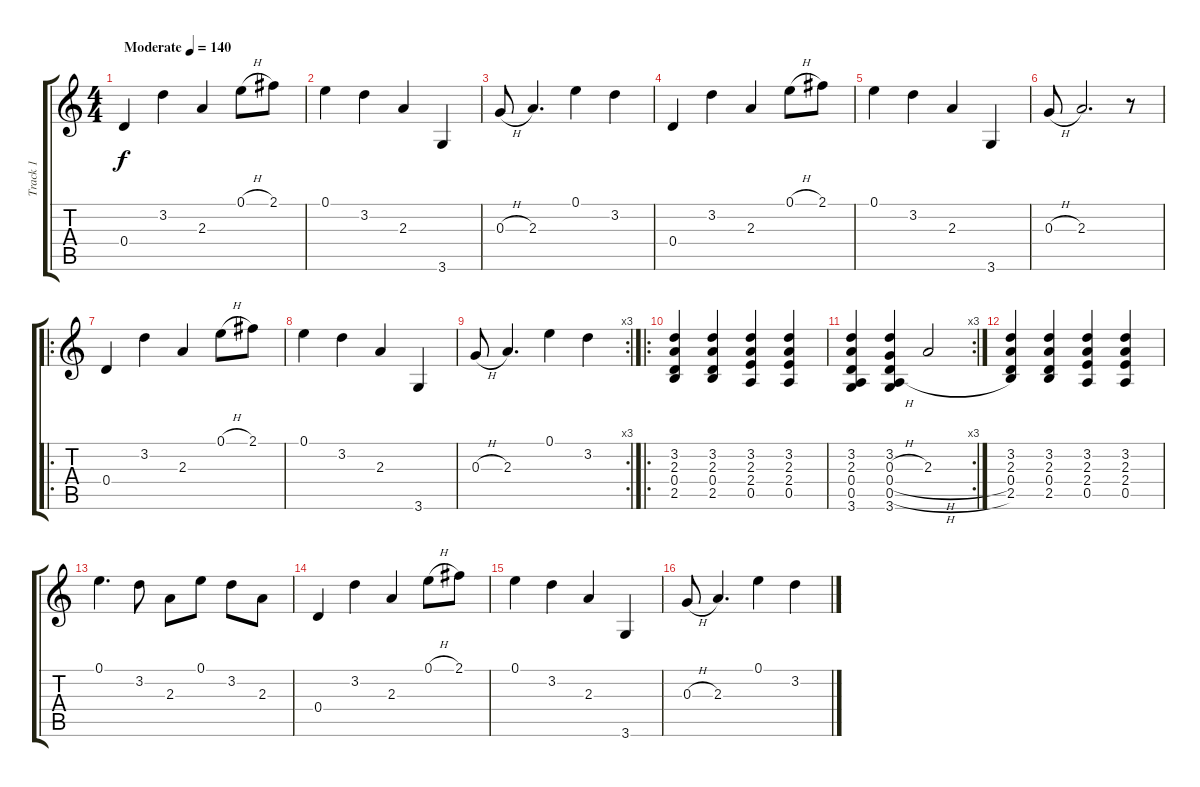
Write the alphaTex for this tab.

\track ("Track 1" "Track 1") {instrument acousticguitarnylon}
\staff {score tabs}
\tuning (E4 B3 G3 D3 A2 E2) {hide}
\ts (4 4)
\tempo (140 "Moderate")
\clef g2
\ks c
0.4.4{dy f instrument acousticguitarnylon} 3.2.4 2.3.4 0.1{h}.8 2.1.8 |
0.1.4 3.2.4 2.3.4 3.6.4 |
0.3{h}.8 2.3.4{d} 0.1.4 3.2.4 |
0.4.4 3.2.4 2.3.4 0.1{h}.8 2.1.8 |
0.1.4 3.2.4 2.3.4 3.6.4 |
0.3{h}.8 2.3.2{d} r.8 |
\ro
0.4.4 3.2.4 2.3.4 0.1{h}.8 2.1.8 |
0.1.4 3.2.4 2.3.4 3.6.4 |
\rc 3
0.3{h}.8 2.3.4{d} 0.1.4 3.2.4 |
\ro
(3.2 2.3 0.4 2.5).4 (3.2 2.3 0.4 2.5).4 (3.2 2.3 2.4 0.5).4 (3.2 2.3 2.4 0.5).4 |
\rc 3
(3.2 2.3 0.4 0.5 3.6).4 (3.2 0.3{h} 0.4{h} 0.5{h} 3.6).4 2.3.2 |
(3.2 2.3 0.4 2.5).4 (3.2 2.3 0.4 2.5).4 (3.2 2.3 2.4 0.5).4 (3.2 2.3 2.4 0.5).4 |
0.1.4{d} 3.2.8 2.3.8 0.1.8 3.2.8 2.3.8 |
0.4.4 3.2.4 2.3.4 0.1{h}.8 2.1.8 |
0.1.4 3.2.4 2.3.4 3.6.4 |
0.3{h}.8 2.3.4{d} 0.1.4 3.2.4
